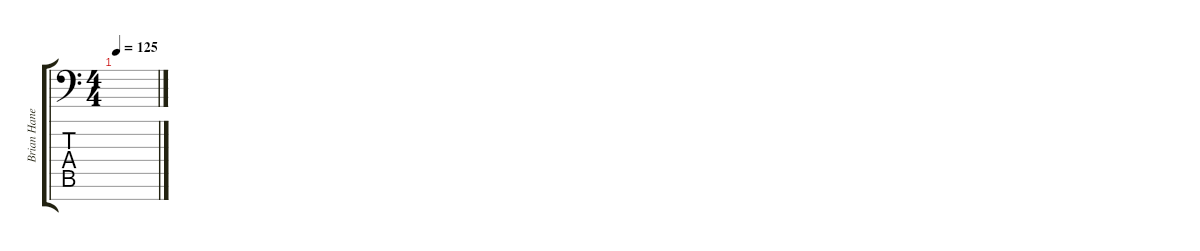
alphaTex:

\track ("Brian Haner - Solo Nylon" "Brian Hane") {instrument overdrivenguitar}
\staff {score tabs}
\tuning (E4 B3 G3 D3 A2 D2 C-1) {hide}
\ts (4 4)
\tempo 125
\clef f4
\ks c
